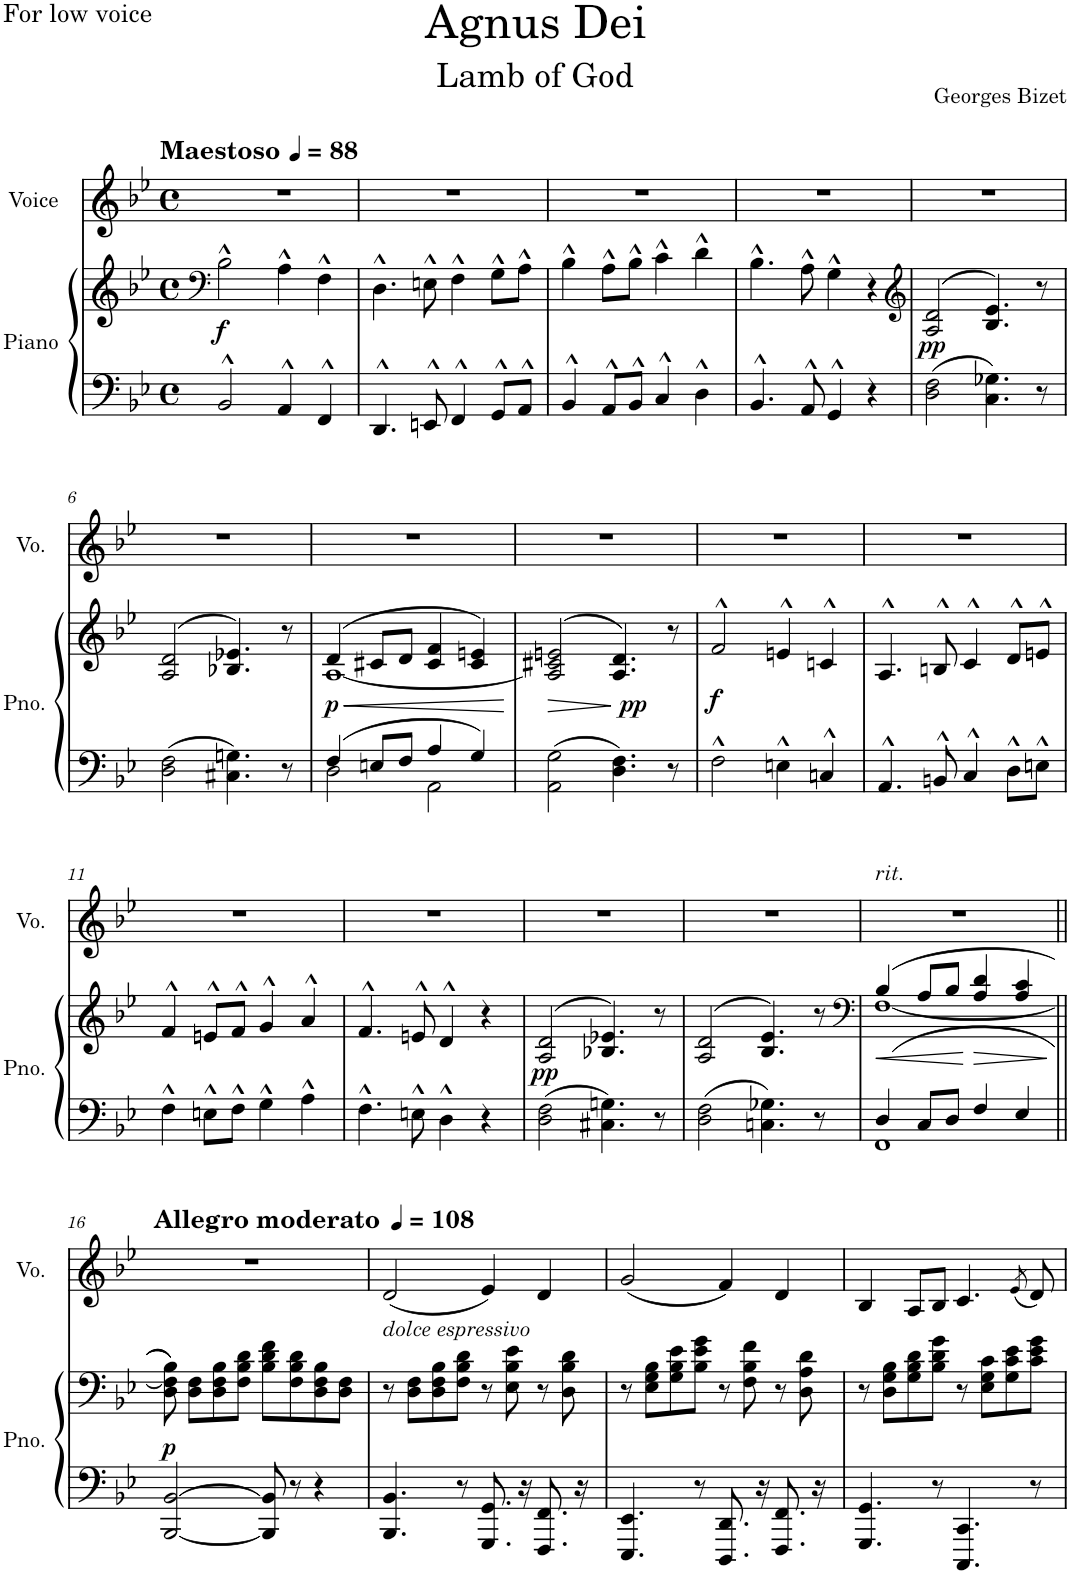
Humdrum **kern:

**kern	**kern	**dynam	**kern
*part2	*part2	*part2	*part1
*staff3	*staff2	*staff2/3	*staff1
*I"Piano	*	*	*I"Voice
*I'Pno.	*	*	*I'Vo.
*clefF4	*clefF4	*	*clefG2
*k[b-e-]	*k[b-e-]	*	*k[b-e-]
*M4/4	*M4/4	*	*M4/4
*met(c)	*met(c)	*	*met(c)
*MM88	*MM88	*	*MM88
=1	=1	=1	=1
!	!	!	!LO:TX:a:B:t=Maestoso
!	!	!LO:DY:b	!
2BB-^^/	2B-^^\	f	1r
4AA^^/	4A^^\	.	.
4FF^^/	4F^^\	.	.
=2	=2	=2	=2
4.DD^^/	4.D^^\	.	1r
8EEn^^/	8En^^\	.	.
4FF^^/	4F^^\	.	.
8GG^^/L	8G^^\L	.	.
8AA^^/J	8A^^\J	.	.
=3	=3	=3	=3
4BB-^^/	4B-^^\	.	1r
8AA^^/L	8A^^\L	.	.
8BB-^^/J	8B-^^\J	.	.
4C^^/	4c^^\	.	.
4D^^\	4d^^\	.	.
=4	=4	=4	=4
4.BB-^^/	4.B-^^\	.	1r
8AA^^/	8A^^\	.	.
4GG^^/	4G^^\	.	.
4r	4r	.	.
=5	=5	=5	=5
*	*clefG2	*	*
!	!	!LO:DY:b	!
2D\ 2F\	(>2A/ 2d/	pp	1r
4.C\ 4.G-X\	4.B-/ 4.e-/)	.	.
8r	8r	.	.
!!LO:LB:g=z
=6	=6	=6	=6
2D\ 2F\	(>2A/ 2d/	.	1r
4.C#X\ 4.Gn\	4.B-X/ 4.e-X/)	.	.
8r	8r	.	.
=7	=7	=7	=7
*^	*	*	*
!	!	!	!LO:HP:b	!
*	*	*^	*	*
!	!	!	!	!LO:DY:n=1:b	!
4F/	2D\	(4d/	[1A	< p	1r
8En/L	.	8c#X/L	.	.	.
8F/J	.	8d/J	.	.	.
4A/	2AA\	4c#/ 4f/	.	.	.
4G/	.	4c#/ 4en/)	.	.	.
*v	*v	*	*	*	*
*	*v	*v	*	*
.	.	[	.
=8	=8	=8	=8
!	!	!LO:HP:b	!
2AA\ 2G\	(>2A/] 2c#X/ 2en/	>	1r
!	!	!LO:DY:n=1:b	!
4.D\ 4.F\	4.A/ 4.d/)	] pp	.
8r	8r	.	.
=9	=9	=9	=9
!	!	!LO:DY:b	!
2F^^\	2f^^/	f	1r
4En^^\	4en^^/	.	.
4Cn^^/	4cn^^/	.	.
=10	=10	=10	=10
4.AA^^/	4.A^^/	.	1r
8BBn^^/	8Bn^^/	.	.
4C^^/	4c^^/	.	.
8D^^\L	8d^^/L	.	.
8En^^\J	8en^^/J	.	.
!!LO:LB:g=z
=11	=11	=11	=11
4F^^\	4f^^/	.	1r
8En^^\L	8en^^/L	.	.
8F^^\J	8f^^/J	.	.
4G^^\	4g^^/	.	.
4A^^\	4a^^/	.	.
=12	=12	=12	=12
4.F^^\	4.f^^/	.	1r
8En^^\	8en^^/	.	.
4D^^\	4d^^/	.	.
4r	4r	.	.
=13	=13	=13	=13
!	!	!LO:DY:b	!
2D\ 2F\	(>2A/ 2d/	pp	1r
4.C#X\ 4.Gn\	4.B-X/ 4.e-X/)	.	.
8r	8r	.	.
=14	=14	=14	=14
2D\ 2F\	(>2A/ 2d/	.	1r
4.Cn\ 4.G-X\	4.B-/ 4.e-/)	.	.
8r	8r	.	.
=15	=15	=15	=15
*	*clefF4	*	*
*^	*	*	*
!	!	!	!	!LO:TX:a:i:t=rit.
!	!	!	!LO:HP:b	!
*	*	*^	*	*
(4D/	1FF	(4B-/	[1F	<	1r
8C/L	.	8A/L	.	.	.
8D/J	.	8B-/J	.	.	.
!	!	!	!	!LO:HP:n=1:b	!
4F/	.	4A/ 4d/	.	[ >	.
4E-/	.	4A/ 4c/	.	.	.
*v	*v	*	*	*	*
*	*v	*v	*	*
.	.	]	.
!!LO:LB:g=z
=16||	=16||	=16||	=16||
*	*	*	*MM108
!	!	!	!LO:TX:a:B:t=Allegro moderato
!	!	!LO:DY:b	!
[2BBB-/ [2BB-/	8D\ 8F\] 8B-\))	p	1r
.	8D\ 8F\L	.	.
.	8D\ 8F\ 8B-\	.	.
.	8F\ 8B-\ 8d\J	.	.
8BBB-/] 8BB-/]	8B-\ 8d\ 8f\L	.	.
8r	8F\ 8B-\ 8d\	.	.
4r	8D\ 8F\ 8B-\	.	.
.	8D\ 8F\J	.	.
=17	=17	=17	=17
!	!	!	!LO:TX:b:i:t=dolce espressivo
4.BBB-/ 4.BB-/	8r	.	(2d/
.	8D\ 8F\L	.	.
.	8D\ 8F\ 8B-\	.	.
8r	8F\ 8B-\ 8d\J	.	.
8.GGG/ 8.GG/	8r	.	4e-/)
.	8E-\ 8B-\ 8e-\	.	.
16r	.	.	.
8.FFF/ 8.FF/	8r	.	4d/
.	8D\ 8B-\ 8d\	.	.
16r	.	.	.
=18	=18	=18	=18
4.EEE-/ 4.EE-/	8r	.	(2g/
.	8E-\ 8G\ 8B-\L	.	.
.	8G\ 8B-\ 8e-\	.	.
8r	8B-\ 8e-\ 8g\J	.	.
8.DDD/ 8.DD/	8r	.	4f/)
.	8F\ 8B-\ 8f\	.	.
16r	.	.	.
8.FFF/ 8.FF/	8r	.	4d/
.	8D\ 8A\ 8d\	.	.
16r	.	.	.
=19	=19	=19	=19
4.GGG/ 4.GG/	8r	.	4B-/
.	8D\ 8G\ 8B-\L	.	.
.	8G\ 8B-\ 8d\	.	8A/L
8r	8B-\ 8d\ 8g\J	.	8B-/J
4.CCC/ 4.CC/	8r	.	4.c/
.	8E-\ 8G\ 8c\L	.	.
.	8G\ 8c\ 8e-\	.	.
.	.	.	(8qe-/
8r	8c\ 8e-\ 8g\J	.	8d/)
=	=	=	=
*-	*-	*-	*-
